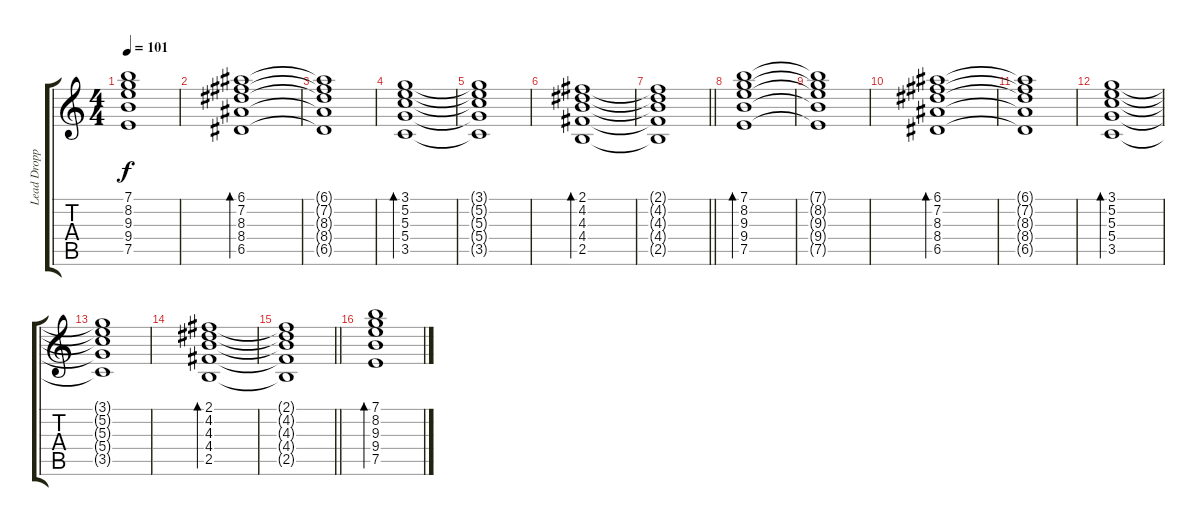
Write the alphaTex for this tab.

\track ("Lead Dropped D " "Lead Dropp") {instrument distortionguitar}
\staff {score tabs}
\tuning (E4 B3 G3 D3 A2 D2) {hide}
\ts (4 4)
\tempo 101
\clef g2
\ks c
(7.1{t} 8.2{t} 9.3{t} 9.4{t} 7.5{t}).1{dy f} |
(6.1 7.2 8.3 8.4 6.5).1{bd 240} |
(6.1{t} 7.2{t} 8.3{t} 8.4{t} 6.5{t}).1 |
(3.1 5.2 5.3 5.4 3.5).1{bd 240} |
(3.1{t} 5.2{t} 5.3{t} 5.4{t} 3.5{t}).1 |
(2.1 4.2 4.3 4.4 2.5).1{bd 240} |
\barLineRight lightlight
(2.1{t} 4.2{t} 4.3{t} 4.4{t} 2.5{t}).1 |
(7.1 8.2 9.3 9.4 7.5).1{bd 240} |
(7.1{t} 8.2{t} 9.3{t} 9.4{t} 7.5{t}).1 |
(6.1 7.2 8.3 8.4 6.5).1{bd 240} |
(6.1{t} 7.2{t} 8.3{t} 8.4{t} 6.5{t}).1 |
(3.1 5.2 5.3 5.4 3.5).1{bd 240} |
(3.1{t} 5.2{t} 5.3{t} 5.4{t} 3.5{t}).1 |
(2.1 4.2 4.3 4.4 2.5).1{bd 240} |
\barLineRight lightlight
(2.1{t} 4.2{t} 4.3{t} 4.4{t} 2.5{t}).1 |
(7.1 8.2 9.3 9.4 7.5).1{bd 240}
